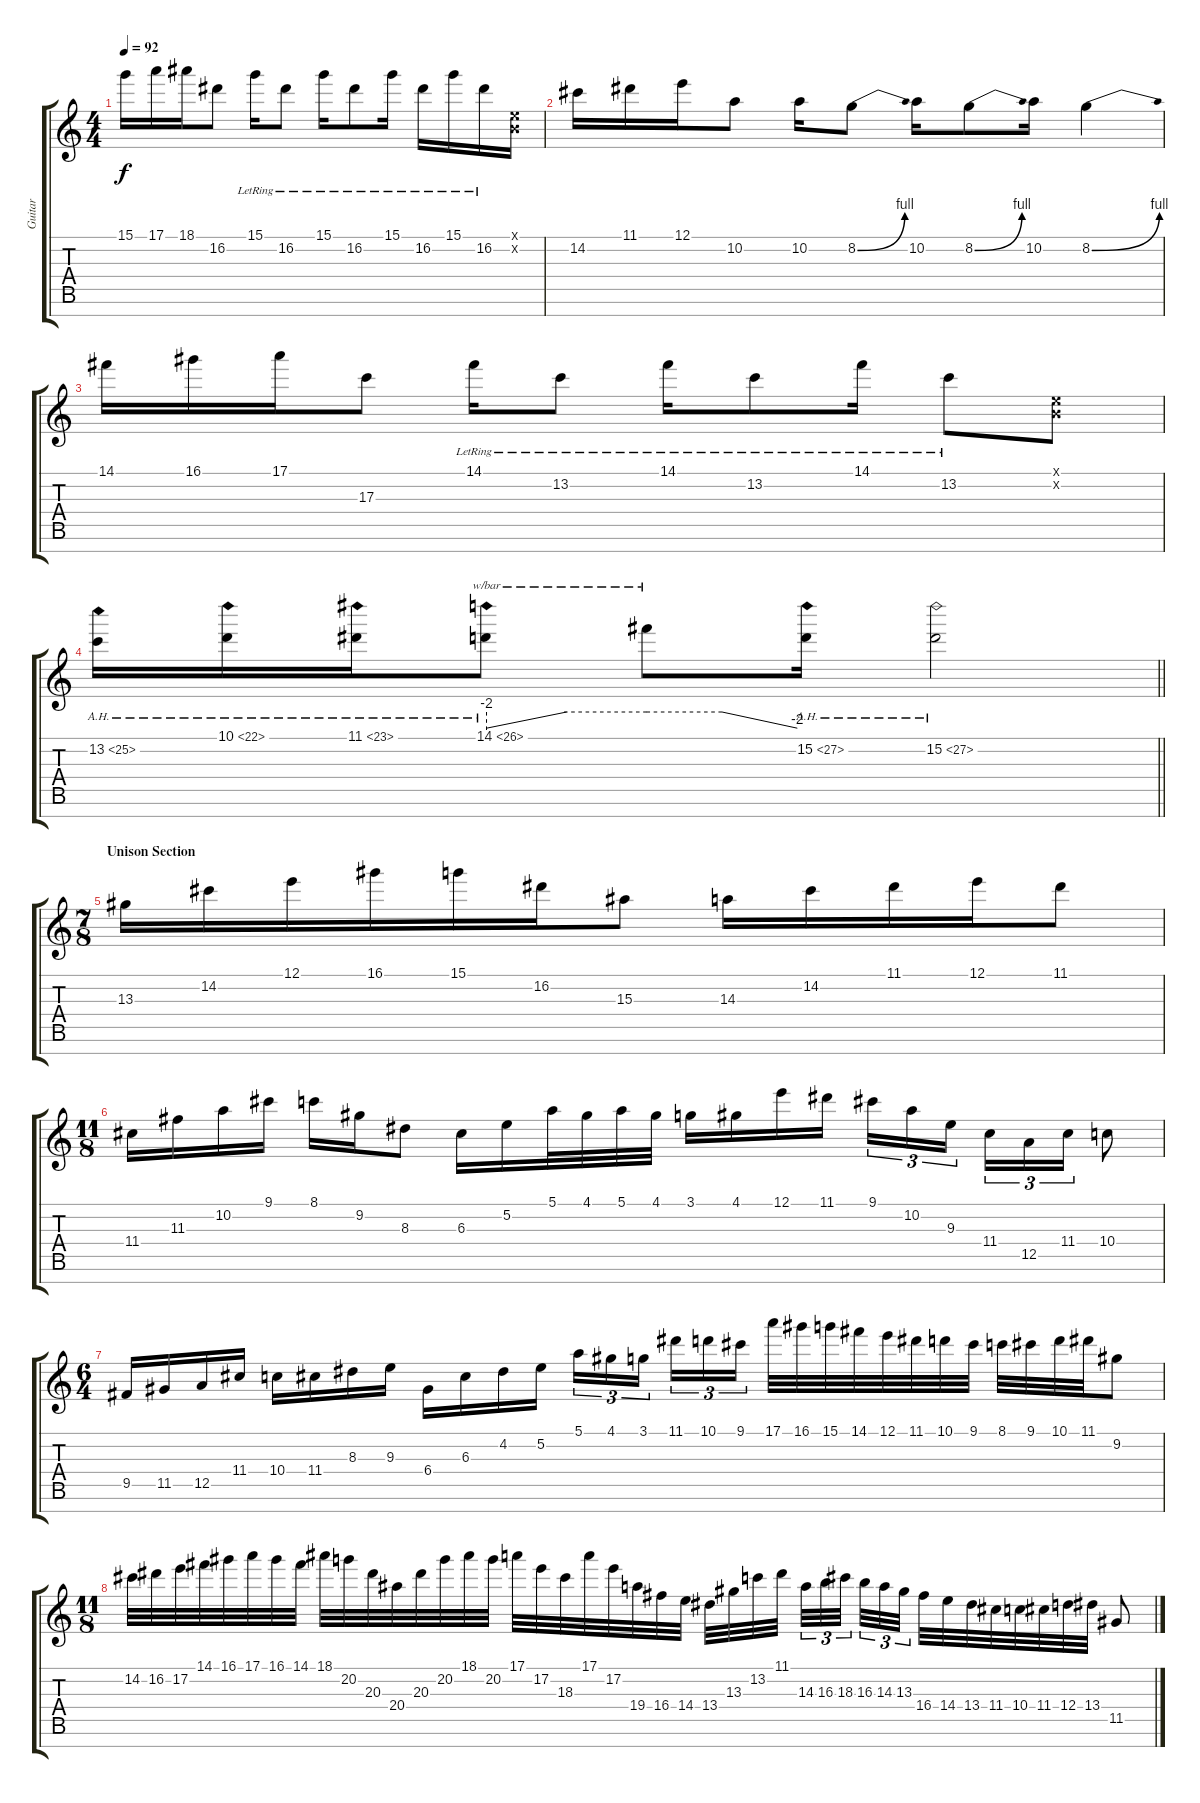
\track ("Guitar" "Guitar") {instrument distortionguitar}
\staff {score tabs}
\tuning (E4 B3 G3 D3 A2 E2 B1) {hide}
\ts (4 4)
\tempo 92
\clef g2
\ks c
15.1.16{dy f} 17.1.16 18.1.16 16.2.8 15.1{lr}.16 16.2{lr}.8 15.1{lr}.16 16.2{lr}.8 15.1{lr}.16 16.2{lr}.16 15.1{lr}.16 16.2{lr}.16 (0.1{x} 0.2{x}).16 |
14.2.16 11.1.16 12.1.16 10.2.8 10.2.16 8.2{be (bend 0 0 60 4)}.8 10.2.16 8.2{be (bend 0 0 60 4)}.8 10.2.16 8.2{be (bend 0 0 60 4)}.4 |
14.1.16 16.1.16 17.1.16 17.3.8 14.1{lr}.16 13.2{lr}.8 14.1{lr}.16 13.2{lr}.8 14.1{lr}.16 13.2{lr}.8 (0.1{x} 0.2{x}).8 |
\barLineRight lightlight
13.2{ah 12}.16 10.1{ah 12}.16 11.1{ah 12}.16 14.1{ah 12}.8{tbe (custom default 0 -8 30 0 60 0)} 14.1{t}.8{tbe (custom default 0 0 30 0 60 -8)} 15.2{ah 12}.16 15.2{ah 12}.2 |
\ts (7 8)
\section ("" "Unison Section")
13.3.16 14.2.16 12.1.16 16.1.16 15.1.16 16.2.16 15.3.8 14.3.16 14.2.16 11.1.16 12.1.16 11.1.8 |
\ts (11 8)
11.4.16 11.3.16 10.2.16 9.1.16 8.1.16 9.2.16 8.3.8 6.3.16 5.2.16 5.1.32 4.1.32 5.1.32 4.1.32 3.1.16 4.1.16 12.1.16 11.1.16 9.1.16{tu (3 2)} 10.2.16{tu (3 2)} 9.3.16{tu (3 2)} 11.4.16{tu (3 2)} 12.5.16{tu (3 2)} 11.4.16{tu (3 2)} 10.4.8 |
\ts (6 4)
9.5.16 11.5.16 12.5.16 11.4.16 10.4.16 11.4.16 8.3.16 9.3.16 6.4.16 6.3.16 4.2.16 5.2.16 5.1.16{tu (3 2)} 4.1.16{tu (3 2)} 3.1.16{tu (3 2) beam splitsecondary} 11.1.16{tu (3 2)} 10.1.16{tu (3 2)} 9.1.16{tu (3 2) beam splitsecondary} 17.1.32 16.1.32 15.1.32 14.1.32 12.1.32 11.1.32 10.1.32 9.1.32 8.1.32 9.1.32 10.1.32 11.1.32 9.2.8 |
\ts (11 8)
14.2.32 16.2.32 17.2.32 14.1.32 16.1.32 17.1.32 16.1.32 14.1.32 18.1.32 20.2.32 20.3.32 20.4.32 20.3.32 20.2.32 18.1.32 20.2.32 17.1.32 17.2.32 18.3.32 17.1.32 17.2.32 19.4.32 16.4.32 14.4.32 13.4.32 13.3.32 13.2.32 11.1.32 14.3.32{tu (3 2)} 16.3.32{tu (3 2)} 18.3.32{tu (3 2) beam splitsecondary} 16.3.32{tu (3 2)} 14.3.32{tu (3 2)} 13.3.32{tu (3 2)} 16.4.32 14.4.32 13.4.32 11.4.32 10.4.32 11.4.32 12.4.32 13.4.32 11.5.8
